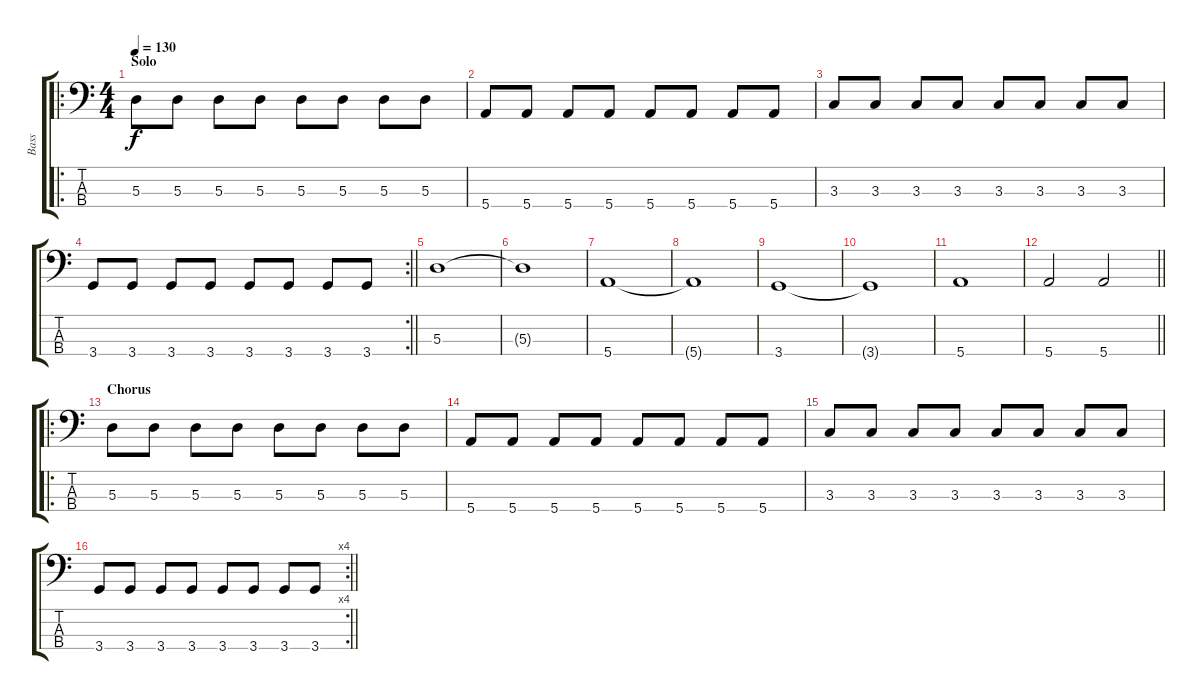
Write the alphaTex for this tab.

\track ("Bass" "Bass") {instrument electricbassfinger}
\staff {score tabs}
\tuning (G2 D2 A1 E1) {hide}
\ro
\ts (4 4)
\section ("" "Solo")
\tempo 130
\clef f4
\ks c
5.3.8{dy f} 5.3.8 5.3.8 5.3.8 5.3.8 5.3.8 5.3.8 5.3.8 |
5.4.8 5.4.8 5.4.8 5.4.8 5.4.8 5.4.8 5.4.8 5.4.8 |
3.3.8 3.3.8 3.3.8 3.3.8 3.3.8 3.3.8 3.3.8 3.3.8 |
\rc 2
\barLineRight lightlight
3.4.8 3.4.8 3.4.8 3.4.8 3.4.8 3.4.8 3.4.8 3.4.8 |
5.3.1 |
5.3{t}.1 |
5.4.1 |
5.4{t}.1 |
3.4.1 |
3.4{t}.1 |
5.4.1 |
\barLineRight lightlight
5.4.2 5.4.2 |
\ro
\section ("" "Chorus")
5.3.8 5.3.8 5.3.8 5.3.8 5.3.8 5.3.8 5.3.8 5.3.8 |
5.4.8 5.4.8 5.4.8 5.4.8 5.4.8 5.4.8 5.4.8 5.4.8 |
3.3.8 3.3.8 3.3.8 3.3.8 3.3.8 3.3.8 3.3.8 3.3.8 |
\rc 4
\barLineRight lightlight
3.4.8 3.4.8 3.4.8 3.4.8 3.4.8 3.4.8 3.4.8 3.4.8
